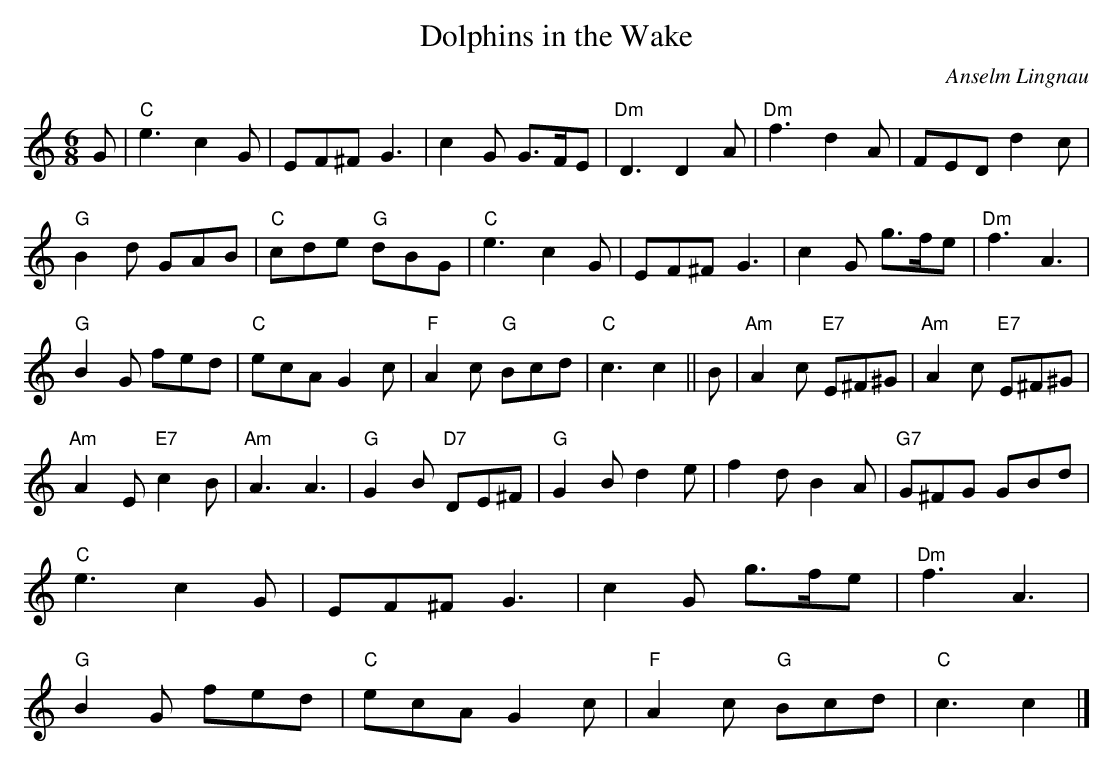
X:1
T:Dolphins in the Wake
C:Anselm Lingnau
M:6/8
L:1/8
K:C
G|"C"e3 c2G|EF^F G3|c2G G>FE|"Dm"D3 D2A|\
  "Dm"f3 d2A|FED d2c|
                     "G"B2d GAB|"C"cde "G"dBG|\
  "C"e3 c2G|EF^F G3|c2G g>fe|"Dm"f3 A3|
  "G"B2G fed|"C"ecA G2c|"F"A2c "G"Bcd|"C"c3 c2||\
B|"Am"A2c "E7"E^F^G|"Am"A2c "E7"E^F^G|
                                      "Am"A2E "E7"c2B|"Am"A3 A3|\
  "G"G2B "D7"DE^F|"G"G2B d2e|f2d B2A|"G7"G^FG GBd|
  "C"e3 c2G|EF^F G3|c2G g>fe|"Dm"f3 A3|
  "G"B2G fed|"C"ecA G2c|"F"A2c "G"Bcd|"C"c3 c2|]
